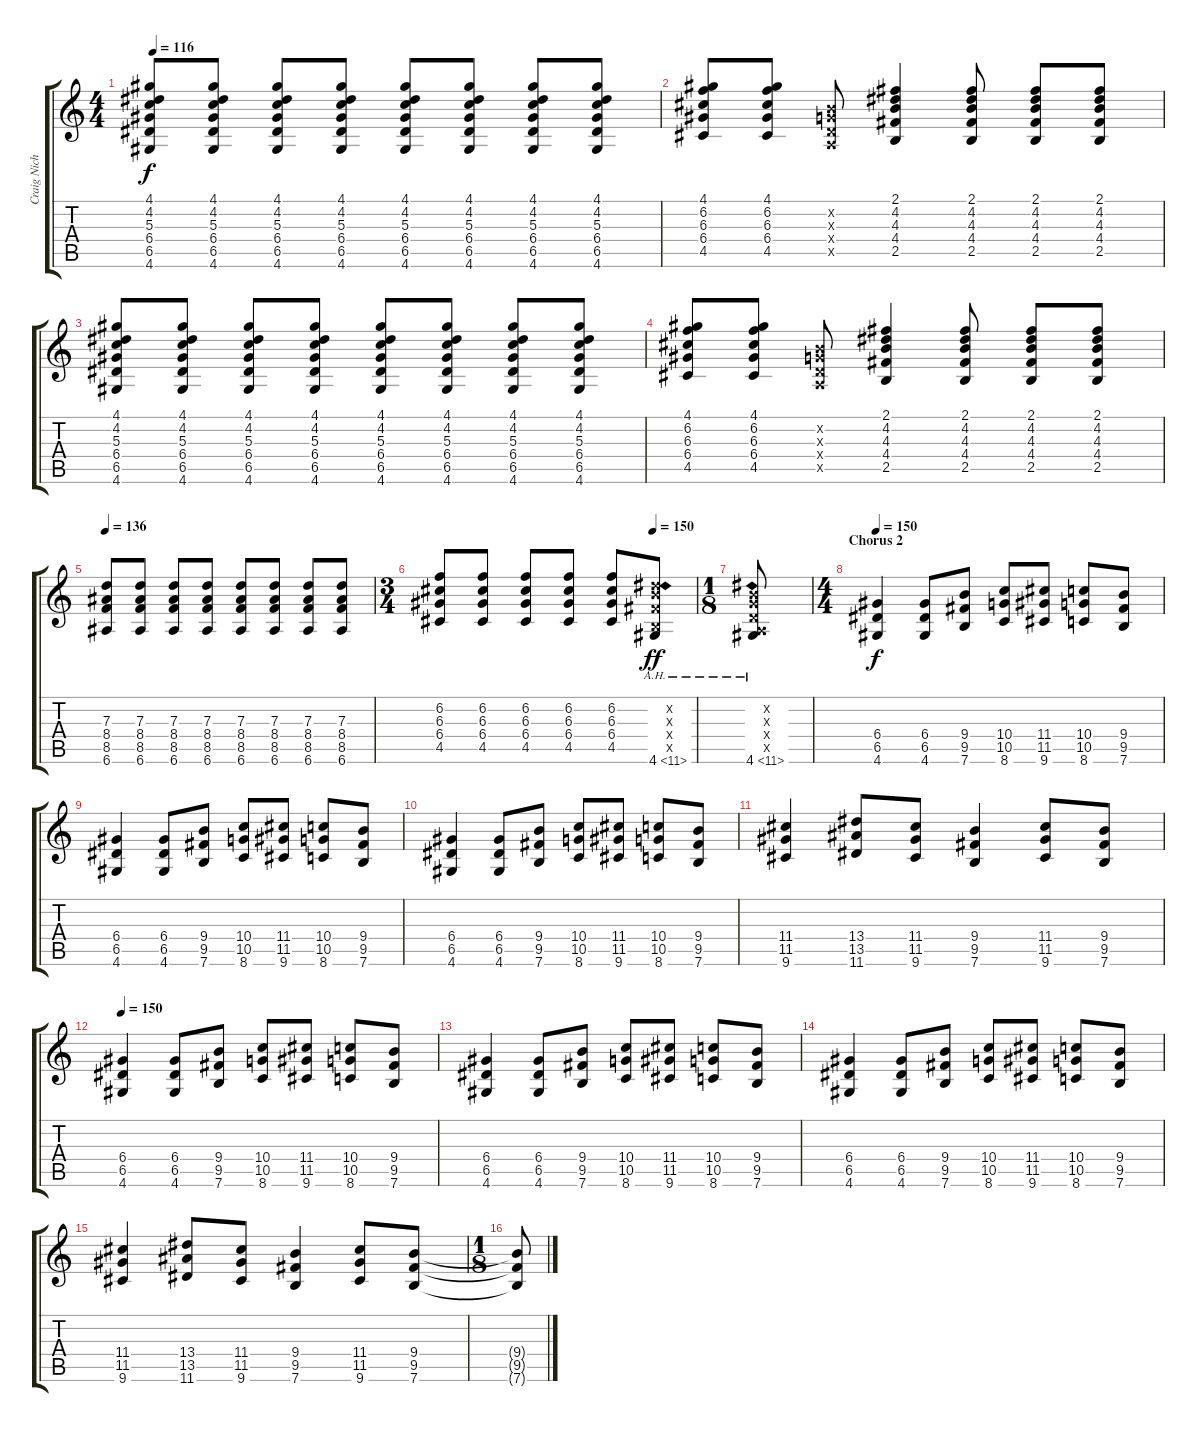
\track ("Craig Nicholls" "Craig Nich") {instrument distortionguitar}
\staff {score tabs}
\tuning (E4 B3 G3 D3 A2 E2) {hide}
\ts (4 4)
\tempo 116
\clef g2
\ks c
(4.1 4.2 5.3 6.4 6.5 4.6).8{dy f volume 9 balance 16 instrument electricguitarclean} (4.1 4.2 5.3 6.4 6.5 4.6).8 (4.1 4.2 5.3 6.4 6.5 4.6).8 (4.1 4.2 5.3 6.4 6.5 4.6).8 (4.1 4.2 5.3 6.4 6.5 4.6).8 (4.1 4.2 5.3 6.4 6.5 4.6).8 (4.1 4.2 5.3 6.4 6.5 4.6).8 (4.1 4.2 5.3 6.4 6.5 4.6).8 |
(4.1 6.2 6.3 6.4 4.5).8 (4.1 6.2 6.3 6.4 4.5).8 (0.2{x} 0.3{x} 0.4{x} 0.5{x}).8 (2.1 4.2 4.3 4.4 2.5).4 (2.1 4.2 4.3 4.4 2.5).8 (2.1 4.2 4.3 4.4 2.5).8 (2.1 4.2 4.3 4.4 2.5).8 |
(4.1 4.2 5.3 6.4 6.5 4.6).8{volume 9 balance 16 instrument electricguitarclean} (4.1 4.2 5.3 6.4 6.5 4.6).8 (4.1 4.2 5.3 6.4 6.5 4.6).8 (4.1 4.2 5.3 6.4 6.5 4.6).8 (4.1 4.2 5.3 6.4 6.5 4.6).8 (4.1 4.2 5.3 6.4 6.5 4.6).8 (4.1 4.2 5.3 6.4 6.5 4.6).8 (4.1 4.2 5.3 6.4 6.5 4.6).8 |
(4.1 6.2 6.3 6.4 4.5).8 (4.1 6.2 6.3 6.4 4.5).8 (0.2{x} 0.3{x} 0.4{x} 0.5{x}).8 (2.1 4.2 4.3 4.4 2.5).4 (2.1 4.2 4.3 4.4 2.5).8 (2.1 4.2 4.3 4.4 2.5).8 (2.1 4.2 4.3 4.4 2.5).8 |
\tempo 136
(7.3 8.4 8.5 6.6).8{volume 9 balance 16 instrument electricguitarclean} (7.3 8.4 8.5 6.6).8 (7.3 8.4 8.5 6.6).8 (7.3 8.4 8.5 6.6).8 (7.3 8.4 8.5 6.6).8 (7.3 8.4 8.5 6.6).8 (7.3 8.4 8.5 6.6).8 (7.3 8.4 8.5 6.6).8 |
\ts (3 4)
\tempo (150 0.8333333333333334)
(6.2 6.3 6.4 4.5).8 (6.2 6.3 6.4 4.5).8 (6.2 6.3 6.4 4.5).8 (6.2 6.3 6.4 4.5).8 (6.2 6.3 6.4 4.5).8 (4.2{x} 4.3{x} 4.4{x} 2.5{x} 4.6{ah 7}).8{dy ff volume 9 balance 16 instrument distortionguitar} |
\ts (1 8)
(0.2{x} 0.3{x} 0.4{x} 0.5{x} 4.6{ah 7}).8 |
\ts (4 4)
\section ("" "Chorus 2")
\tempo 150
(6.4 6.5 4.6).4{dy f volume 9 balance 16 instrument distortionguitar} (6.4 6.5 4.6).8 (9.4 9.5 7.6).8 (10.4 10.5 8.6).8 (11.4 11.5 9.6).8 (10.4 10.5 8.6).8 (9.4 9.5 7.6).8 |
(6.4 6.5 4.6).4 (6.4 6.5 4.6).8 (9.4 9.5 7.6).8 (10.4 10.5 8.6).8 (11.4 11.5 9.6).8 (10.4 10.5 8.6).8 (9.4 9.5 7.6).8 |
(6.4 6.5 4.6).4 (6.4 6.5 4.6).8 (9.4 9.5 7.6).8 (10.4 10.5 8.6).8 (11.4 11.5 9.6).8 (10.4 10.5 8.6).8 (9.4 9.5 7.6).8 |
(11.4 11.5 9.6).4 (13.4 13.5 11.6).8 (11.4 11.5 9.6).8 (9.4 9.5 7.6).4 (11.4 11.5 9.6).8 (9.4 9.5 7.6).8 |
\tempo 150
(6.4 6.5 4.6).4{volume 9 balance 16 instrument distortionguitar} (6.4 6.5 4.6).8 (9.4 9.5 7.6).8 (10.4 10.5 8.6).8 (11.4 11.5 9.6).8 (10.4 10.5 8.6).8 (9.4 9.5 7.6).8 |
(6.4 6.5 4.6).4 (6.4 6.5 4.6).8 (9.4 9.5 7.6).8 (10.4 10.5 8.6).8 (11.4 11.5 9.6).8 (10.4 10.5 8.6).8 (9.4 9.5 7.6).8 |
(6.4 6.5 4.6).4 (6.4 6.5 4.6).8 (9.4 9.5 7.6).8 (10.4 10.5 8.6).8 (11.4 11.5 9.6).8 (10.4 10.5 8.6).8 (9.4 9.5 7.6).8 |
(11.4 11.5 9.6).4 (13.4 13.5 11.6).8 (11.4 11.5 9.6).8 (9.4 9.5 7.6).4 (11.4 11.5 9.6).8 (9.4 9.5 7.6).8 |
\ts (1 8)
(9.4{t} 9.5{t} 7.6{t}).8
